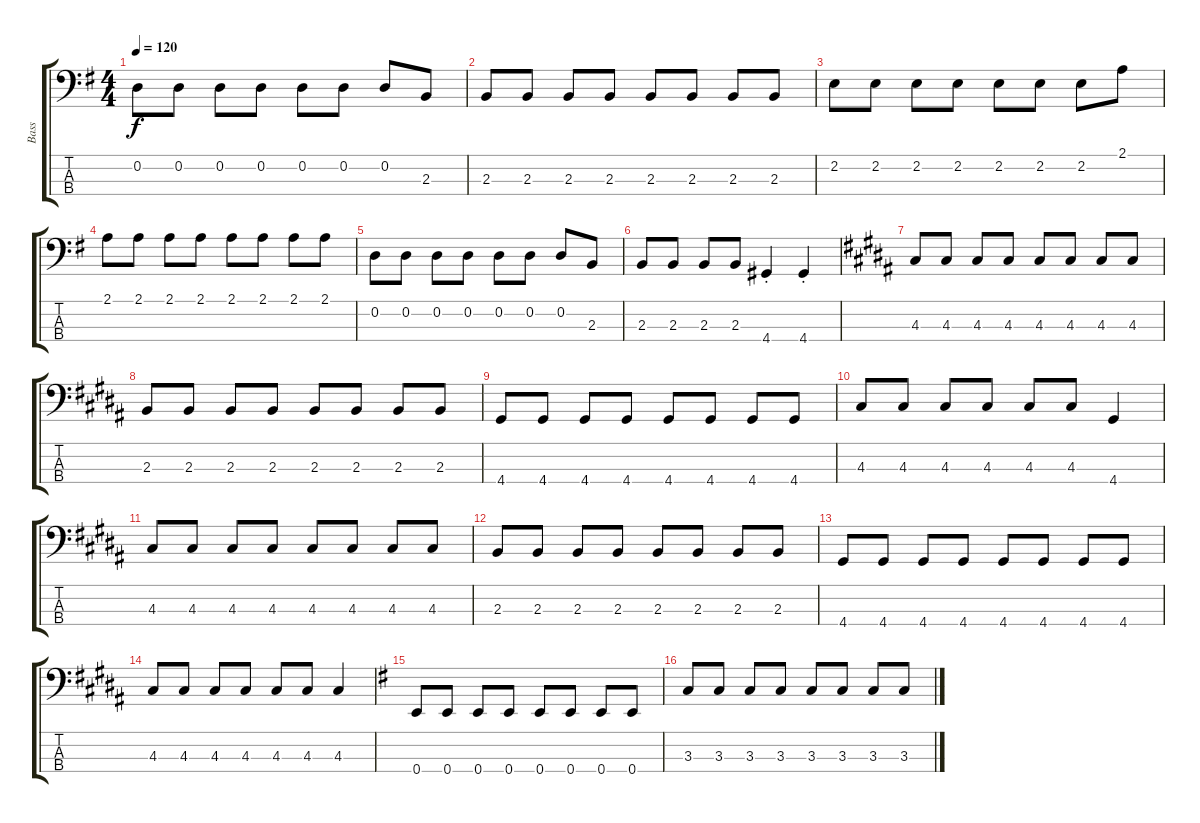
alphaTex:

\track ("Bass" "Bass") {instrument electricbassfinger}
\staff {score tabs}
\tuning (G2 D2 A1 E1) {hide}
\ts (4 4)
\tempo 120
\clef f4
\ks g
0.2.8{dy f} 0.2.8 0.2.8 0.2.8 0.2.8 0.2.8 0.2.8 2.3.8 |
2.3.8 2.3.8 2.3.8 2.3.8 2.3.8 2.3.8 2.3.8 2.3.8 |
2.2.8 2.2.8 2.2.8 2.2.8 2.2.8 2.2.8 2.2.8 2.1.8 |
2.1.8 2.1.8 2.1.8 2.1.8 2.1.8 2.1.8 2.1.8 2.1.8 |
0.2.8 0.2.8 0.2.8 0.2.8 0.2.8 0.2.8 0.2.8 2.3.8 |
2.3.8 2.3.8 2.3.8 2.3.8 4.4{st}.4 4.4{st}.4 |
\ks b
4.3.8 4.3.8 4.3.8 4.3.8 4.3.8 4.3.8 4.3.8 4.3.8 |
2.3.8 2.3.8 2.3.8 2.3.8 2.3.8 2.3.8 2.3.8 2.3.8 |
4.4.8 4.4.8 4.4.8 4.4.8 4.4.8 4.4.8 4.4.8 4.4.8 |
4.3.8 4.3.8 4.3.8 4.3.8 4.3.8 4.3.8 4.4.4 |
4.3.8 4.3.8 4.3.8 4.3.8 4.3.8 4.3.8 4.3.8 4.3.8 |
2.3.8 2.3.8 2.3.8 2.3.8 2.3.8 2.3.8 2.3.8 2.3.8 |
4.4.8 4.4.8 4.4.8 4.4.8 4.4.8 4.4.8 4.4.8 4.4.8 |
4.3.8 4.3.8 4.3.8 4.3.8 4.3.8 4.3.8 4.3.4 |
\ks g
0.4.8 0.4.8 0.4.8 0.4.8 0.4.8 0.4.8 0.4.8 0.4.8 |
3.3.8 3.3.8 3.3.8 3.3.8 3.3.8 3.3.8 3.3.8 3.3.8
